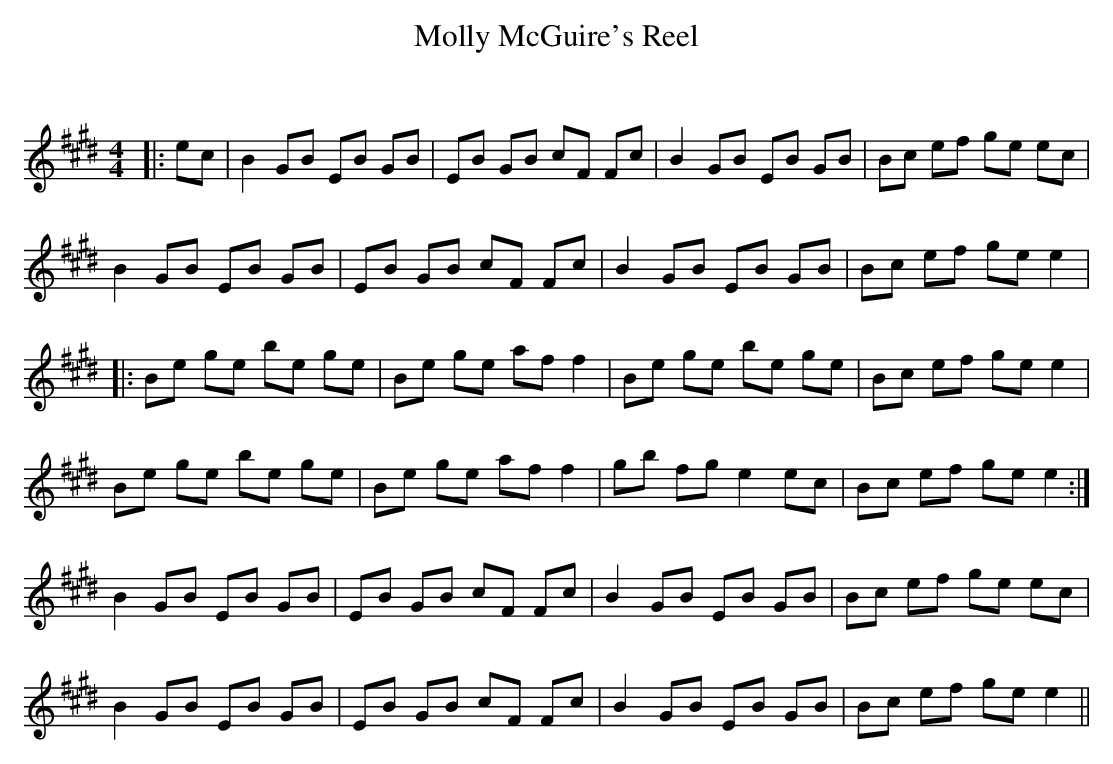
X:1
T: Molly McGuire's Reel
C:
Q: 232
K:E
M:4/4
L:1/8
|:ec|B2 GB EB GB|EB GB cF Fc|B2 GB EB GB|Bc ef ge ec|
B2 GB EB GB|EB GB cF Fc|B2 GB EB GB|Bc ef ge e2|
|:Be ge be ge|Be ge af f2|Be ge be ge|Bc ef ge e2|
Be ge be ge|Be ge af f2|gb fg e2 ec|Bc ef ge e2:|
B2 GB EB GB|EB GB cF Fc|B2 GB EB GB|Bc ef ge ec|
B2 GB EB GB|EB GB cF Fc|B2 GB EB GB|Bc ef ge e2||
